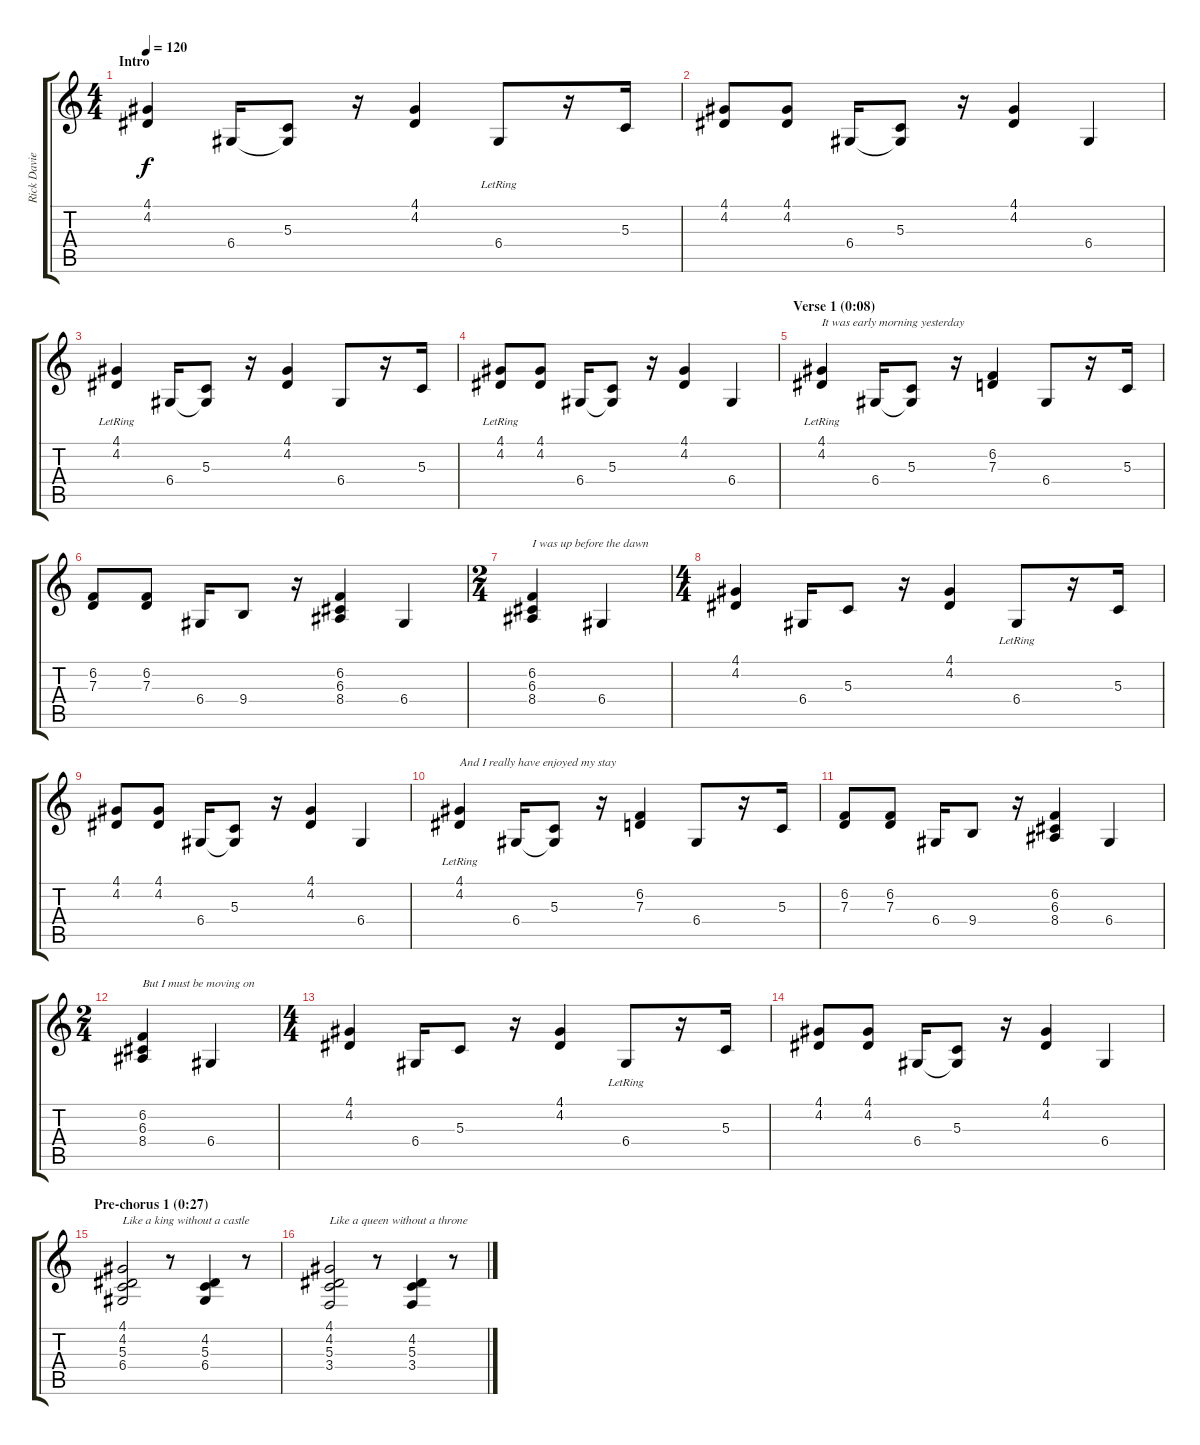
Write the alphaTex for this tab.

\track ("Rick Davies (electric piano)" "Rick Davie") {instrument electricgrandpiano}
\staff {score tabs}
\tuning (E4 B3 G3 D3 A2 E2) {hide}
\ts (4 4)
\section ("" "Intro")
\tempo 120
\clef g2
\ks c
(4.1 4.2).4{dy f instrument electricgrandpiano} 6.4.16 (5.3 6.4{t}).8 r.16 (4.1 4.2).4 6.4{lr}.8 r.16 5.3.16 |
(4.1 4.2).8 (4.1 4.2).8 6.4.16 (5.3 6.4{t}).8 r.16 (4.1 4.2).4 6.4.4 |
(4.1{lr} 4.2).4 6.4.16 (5.3 6.4{t}).8 r.16 (4.1 4.2).4 6.4.8 r.16 5.3.16 |
(4.1{lr} 4.2).8 (4.1 4.2).8 6.4.16 (5.3 6.4{t}).8 r.16 (4.1 4.2).4 6.4.4 |
\section ("" "Verse 1 (0:08)")
(4.1{lr} 4.2).4{txt "It was early morning yesterday"} 6.4.16 (5.3 6.4{t}).8 r.16 (6.2 7.3).4 6.4.8 r.16 5.3.16 |
(6.2 7.3).8 (6.2 7.3).8 6.4.16 9.4.8 r.16 (6.2 6.3 8.4).4 6.4.4 |
\ts (2 4)
(6.2 6.3 8.4).4{txt "I was up before the dawn"} 6.4.4 |
\ts (4 4)
(4.1 4.2).4 6.4.16 5.3.8 r.16 (4.1 4.2).4 6.4{lr}.8 r.16 5.3.16 |
(4.1 4.2).8 (4.1 4.2).8 6.4.16 (5.3 6.4{t}).8 r.16 (4.1 4.2).4 6.4.4 |
(4.1{lr} 4.2).4{txt "And I really have enjoyed my stay"} 6.4.16 (5.3 6.4{t}).8 r.16 (6.2 7.3).4 6.4.8 r.16 5.3.16 |
(6.2 7.3).8 (6.2 7.3).8 6.4.16 9.4.8 r.16 (6.2 6.3 8.4).4 6.4.4 |
\ts (2 4)
(6.2 6.3 8.4).4{txt "But I must be moving on"} 6.4.4 |
\ts (4 4)
(4.1 4.2).4 6.4.16 5.3.8 r.16 (4.1 4.2).4 6.4{lr}.8 r.16 5.3.16 |
(4.1 4.2).8 (4.1 4.2).8 6.4.16 (5.3 6.4{t}).8 r.16 (4.1 4.2).4 6.4.4 |
\section ("" "Pre-chorus 1 (0:27)")
(4.1 4.2 5.3 6.4).2{txt "Like a king without a castle"} r.8 (4.2 5.3 6.4).4 r.8 |
(4.1 4.2 5.3 3.4).2{txt "Like a queen without a throne"} r.8 (4.2 5.3 3.4).4 r.8
